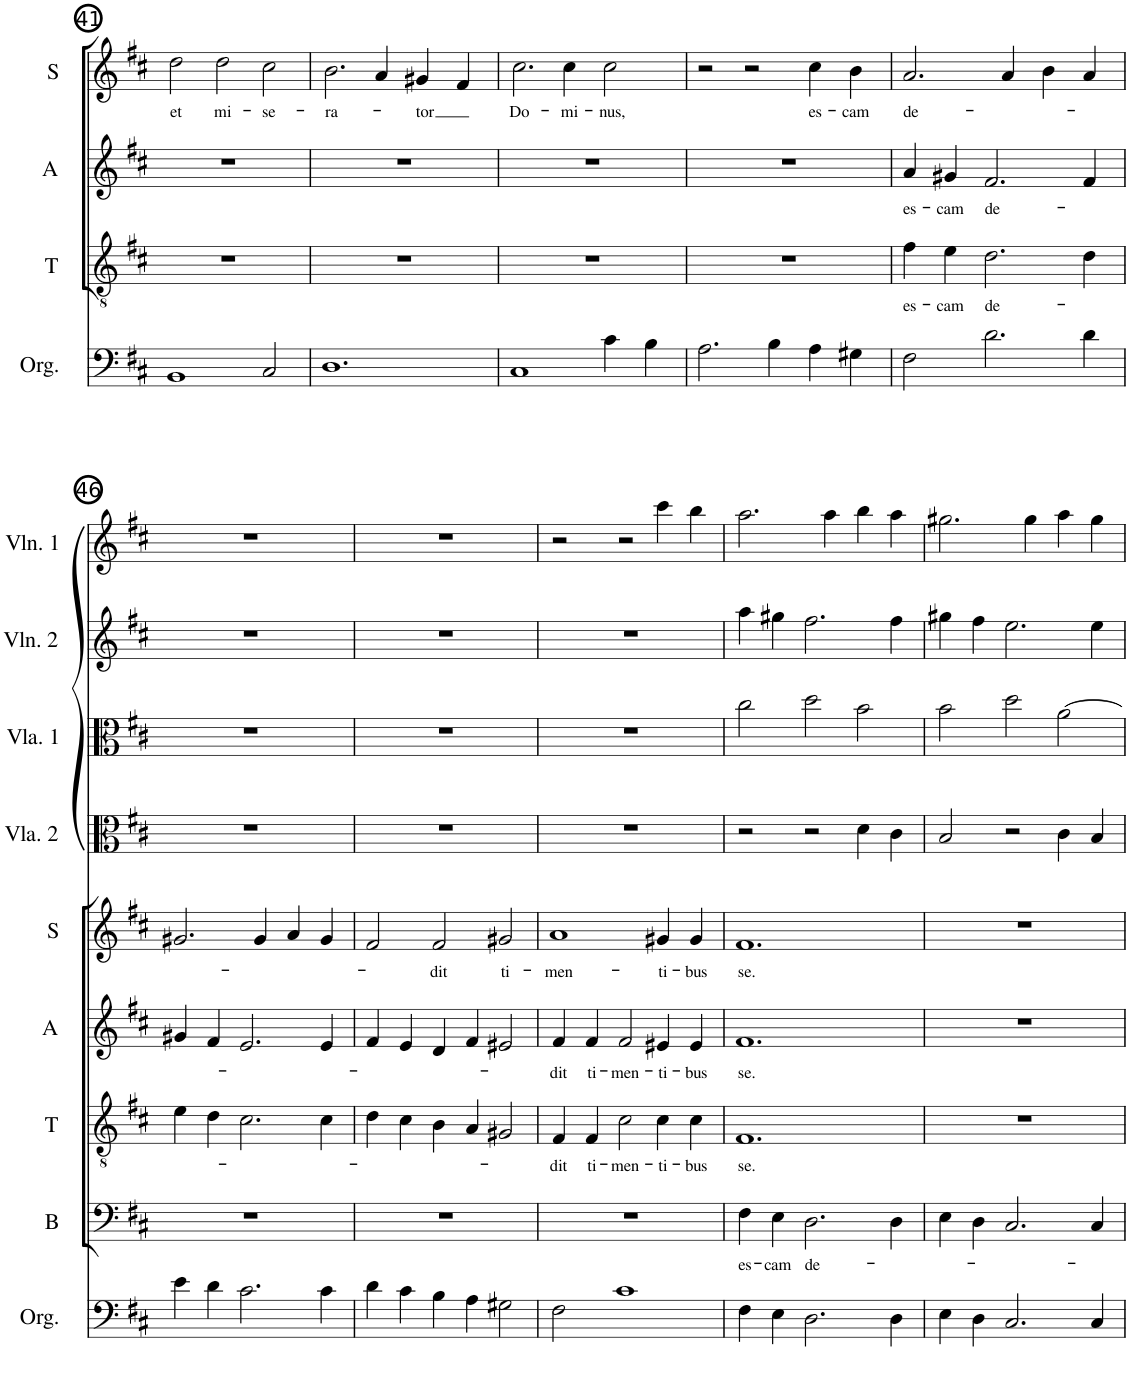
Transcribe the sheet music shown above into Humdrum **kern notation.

**kern	**kern	**text	**kern	**text	**kern	**text	**kern	**text	**kern	**kern	**kern	**kern
*part9	*part8	*part8	*part7	*part7	*part6	*part6	*part5	*part5	*part4	*part3	*part2	*part1
*staff9	*staff8	*staff8	*staff7	*staff7	*staff6	*staff6	*staff5	*staff5	*staff4	*staff3	*staff2	*staff1
*I"Organ	*I"Bass	*	*I"Tenor	*	*I"Alto	*	*I"Soprano	*	*I"Viola 2	*I"Viola 1	*I"Violin 2	*I"Violin 1
*I'Org.	*I'B	*	*I'T	*	*I'A	*	*I'S	*	*I'Vla. 2	*I'Vla. 1	*I'Vln. 2	*I'Vln. 1
!!LO:PB:g=z
*clefF4	*clefF4	*	*clefGv2	*	*clefG2	*	*clefG2	*	*clefC3	*clefC3	*clefG2	*clefG2
*k[f#c#]	*k[f#c#]	*	*k[f#c#]	*	*k[f#c#]	*	*k[f#c#]	*	*k[f#c#]	*k[f#c#]	*k[f#c#]	*k[f#c#]
*D:	*D:	*	*D:	*	*D:	*	*D:	*	*D:	*D:	*D:	*D:
*M3/2	*M3/2	*	*M3/2	*	*M3/2	*	*M3/2	*	*M3/2	*M3/2	*M3/2	*M3/2
=41	=41	=41	=41	=41	=41	=41	=41	=41	=41	=41	=41	=41
!	!	!	!	!	!	!	!	!LO:LY:b	!	!	!	!
1BB	1.r	.	1.r	.	1.r	.	2dd\	et	1.r	1.r	1.r	1.r
!	!	!	!	!	!	!	!	!LO:LY:b	!	!	!	!
.	.	.	.	.	.	.	2dd\	mi-	.	.	.	.
!	!	!	!	!	!	!	!	!LO:LY:b	!	!	!	!
2C#/	.	.	.	.	.	.	2cc#\	-se-	.	.	.	.
=42	=42	=42	=42	=42	=42	=42	=42	=42	=42	=42	=42	=42
!	!	!	!	!	!	!	!	!LO:LY:b	!	!	!	!
1.D	1.r	.	1.r	.	1.r	.	2.b\	-ra-	1.r	1.r	1.r	1.r
.	.	.	.	.	.	.	4a/	.	.	.	.	.
!	!	!	!	!	!	!	!	!LO:LY:b	!	!	!	!
.	.	.	.	.	.	.	4g#X/	-tor	.	.	.	.
.	.	.	.	.	.	.	4f#/	.	.	.	.	.
=43	=43	=43	=43	=43	=43	=43	=43	=43	=43	=43	=43	=43
!	!	!	!	!	!	!	!	!LO:LY:b	!	!	!	!
1C#	1.r	.	1.r	.	1.r	.	2.cc#\	Do-	1.r	1.r	1.r	1.r
!	!	!	!	!	!	!	!	!LO:LY:b	!	!	!	!
.	.	.	.	.	.	.	4cc#\	-mi-	.	.	.	.
!	!	!	!	!	!	!	!	!LO:LY:b	!	!	!	!
4c#\	.	.	.	.	.	.	2cc#\	-nus,	.	.	.	.
4B\	.	.	.	.	.	.	.	.	.	.	.	.
=44	=44	=44	=44	=44	=44	=44	=44	=44	=44	=44	=44	=44
2.A\	1.r	.	1.r	.	1.r	.	2r	.	1.r	1.r	1.r	1.r
.	.	.	.	.	.	.	2r	.	.	.	.	.
4B\	.	.	.	.	.	.	.	.	.	.	.	.
!	!	!	!	!	!	!	!	!LO:LY:b	!	!	!	!
4A\	.	.	.	.	.	.	4cc#\	es-	.	.	.	.
!	!	!	!	!	!	!	!	!LO:LY:b	!	!	!	!
4G#X\	.	.	.	.	.	.	4b\	-cam	.	.	.	.
=45	=45	=45	=45	=45	=45	=45	=45	=45	=45	=45	=45	=45
!	!	!	!	!LO:LY:b	!	!LO:LY:b	!	!LO:LY:b	!	!	!	!
2F#\	1.r	.	4f#\	es-	4a/	es-	2.a/	de-	1.r	1.r	1.r	1.r
!	!	!	!	!LO:LY:b	!	!LO:LY:b	!	!	!	!	!	!
.	.	.	4e\	-cam	4g#X/	-cam	.	.	.	.	.	.
!	!	!	!	!LO:LY:b	!	!LO:LY:b	!	!	!	!	!	!
2.d\	.	.	2.d\	de-	2.f#/	de-	.	.	.	.	.	.
.	.	.	.	.	.	.	4a/	.	.	.	.	.
.	.	.	.	.	.	.	4b\	.	.	.	.	.
4d\	.	.	4d\	.	4f#/	.	4a/	.	.	.	.	.
!!LO:LB:g=z
=46	=46	=46	=46	=46	=46	=46	=46	=46	=46	=46	=46	=46
4e\	1.r	.	4e\	.	4g#X/	.	2.g#X/	.	1.r	1.r	1.r	1.r
4d\	.	.	4d\	.	4f#/	.	.	.	.	.	.	.
2.c#\	.	.	2.c#\	.	2.e/	.	.	.	.	.	.	.
.	.	.	.	.	.	.	4g#/	.	.	.	.	.
.	.	.	.	.	.	.	4a/	.	.	.	.	.
4c#\	.	.	4c#\	.	4e/	.	4g#/	.	.	.	.	.
=47	=47	=47	=47	=47	=47	=47	=47	=47	=47	=47	=47	=47
4d\	1.r	.	4d\	.	4f#/	.	2f#/	.	1.r	1.r	1.r	1.r
4c#\	.	.	4c#\	.	4e/	.	.	.	.	.	.	.
!	!	!	!	!	!	!	!	!LO:LY:b	!	!	!	!
4B\	.	.	4B\	.	4d/	.	2f#/	-dit	.	.	.	.
4A\	.	.	4A/	.	4f#/	.	.	.	.	.	.	.
!	!	!	!	!	!	!	!	!LO:LY:b	!	!	!	!
2G#X\	.	.	2G#X/	.	2e#X/	.	2g#X/	ti-	.	.	.	.
=48	=48	=48	=48	=48	=48	=48	=48	=48	=48	=48	=48	=48
!	!	!	!	!LO:LY:b	!	!LO:LY:b	!	!LO:LY:b	!	!	!	!
2F#\	1.r	.	4F#/	-dit	4f#/	-dit	1a	-men-	1.r	1.r	1.r	2r
!	!	!	!	!LO:LY:b	!	!LO:LY:b	!	!	!	!	!	!
.	.	.	4F#/	ti-	4f#/	ti-	.	.	.	.	.	.
!	!	!	!	!LO:LY:b	!	!LO:LY:b	!	!	!	!	!	!
1c#	.	.	2c#\	-men-	2f#/	-men-	.	.	.	.	.	2r
!	!	!	!	!LO:LY:b	!	!LO:LY:b	!	!LO:LY:b	!	!	!	!
.	.	.	4c#\	-ti-	4e#X/	-ti-	4g#X/	-ti-	.	.	.	4ccc#\
!	!	!	!	!LO:LY:b	!	!LO:LY:b	!	!LO:LY:b	!	!	!	!
.	.	.	4c#\	-bus	4e#/	-bus	4g#/	-bus	.	.	.	4bb\
=49	=49	=49	=49	=49	=49	=49	=49	=49	=49	=49	=49	=49
!	!	!LO:LY:b	!	!LO:LY:b	!	!LO:LY:b	!	!LO:LY:b	!	!	!	!
4F#\	4F#\	es-	1.F#	se.	1.f#	se.	1.f#	se.	2r	2cc#\	4aa\	2.aa\
!	!	!LO:LY:b	!	!	!	!	!	!	!	!	!	!
4E\	4E\	-cam	.	.	.	.	.	.	.	.	4gg#X\	.
!	!	!LO:LY:b	!	!	!	!	!	!	!	!	!	!
2.D\	2.D\	de-	.	.	.	.	.	.	2r	2dd\	2.ff#\	.
.	.	.	.	.	.	.	.	.	.	.	.	4aa\
.	.	.	.	.	.	.	.	.	4d\	2b\	.	4bb\
4D\	4D\	.	.	.	.	.	.	.	4c#\	.	4ff#\	4aa\
=50	=50	=50	=50	=50	=50	=50	=50	=50	=50	=50	=50	=50
4E\	4E\	.	1.r	.	1.r	.	1.r	.	2B/	2b\	4gg#X\	2.gg#X\
4D\	4D\	.	.	.	.	.	.	.	.	.	4ff#\	.
2.C#/	2.C#/	.	.	.	.	.	.	.	2r	2dd\	2.ee\	.
.	.	.	.	.	.	.	.	.	.	.	.	4gg#\
.	.	.	.	.	.	.	.	.	4c#\	[2a\	.	4aa\
4C#/	4C#/	.	.	.	.	.	.	.	4B/	.	4ee\	4gg#\
=	=	=	=	=	=	=	=	=	=	=	=	=
*-	*-	*-	*-	*-	*-	*-	*-	*-	*-	*-	*-	*-
